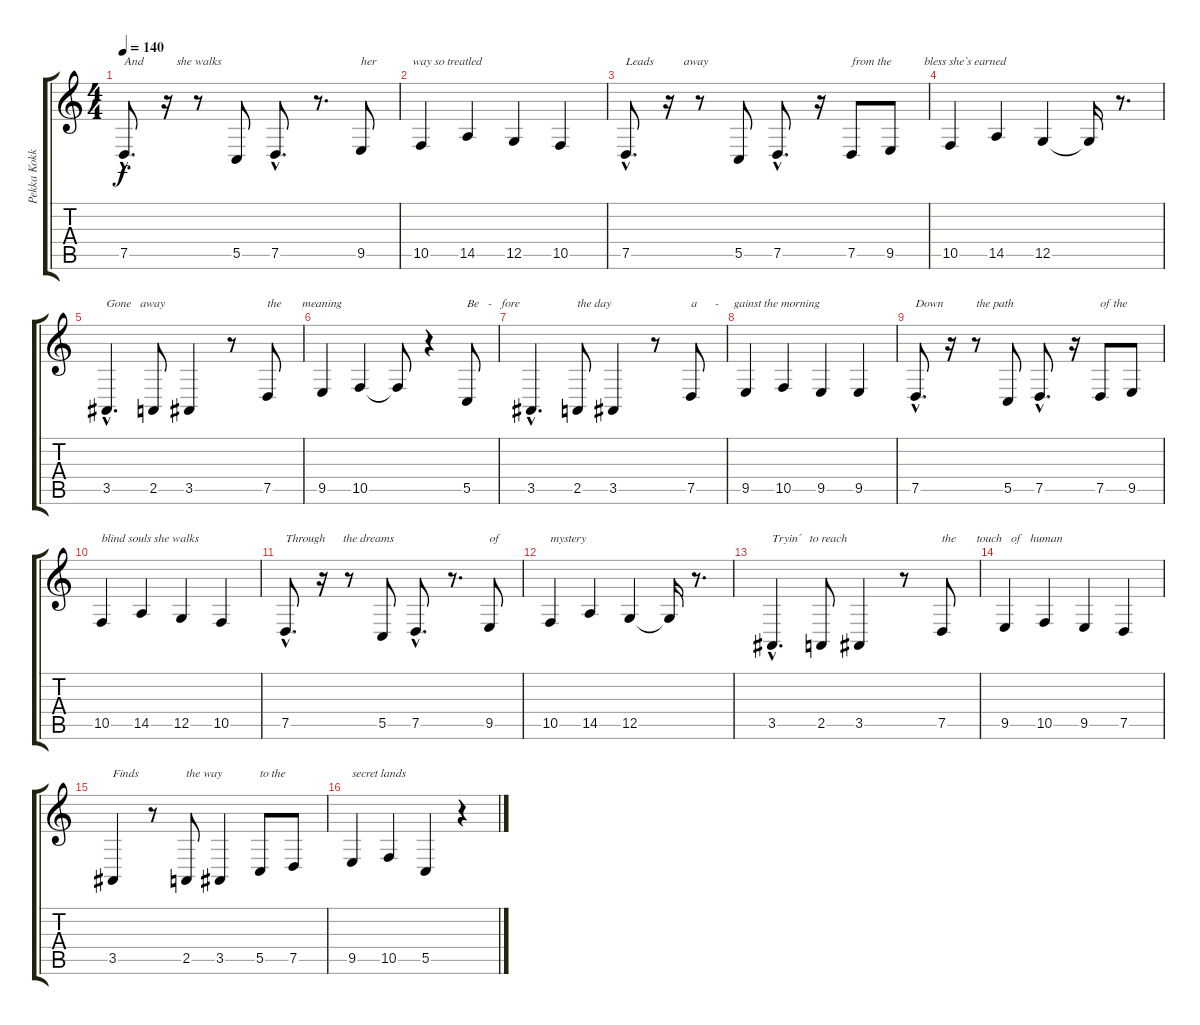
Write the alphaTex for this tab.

\track ("Pekka Kokko" "Pekka Kokk") {instrument lead2sawtooth}
\staff {score tabs}
\tuning (D4 A3 F3 C3 G2 D2) {hide}
\ts (4 4)
\tempo 140
\clef g2
\ks c
7.5{hac}.8{d txt "And           she walks" dy f} r.16 r.8 5.5.8 7.5{hac}.8{d} r.8{d} 9.5.8{txt "her            way so treatled"} |
10.5.4 14.5.4 12.5.4 10.5.4 |
7.5{hac}.8{d txt "Leads          away  "} r.16 r.8 5.5.8 7.5{hac}.8{d} r.16 7.5.8{txt "from the           bless she`s earned"} 9.5.8 |
10.5.4 14.5.4 12.5.4 12.5{t}.16 r.8{d} |
3.5{hac}.4{d txt "Gone   away"} 2.5.8 3.5.4 r.8 7.5.8{txt "the       meaning"} |
9.5.4 10.5.4 10.5{t}.8 r.4 5.5.8{txt "Be   -   fore"} |
3.5{hac}.4{d} 2.5.8{txt "the day"} 3.5.4 r.8 7.5.8{txt "a      -     gainst the morning"} |
9.5.4 10.5.4 9.5.4 9.5.4 |
7.5{hac}.8{d txt "Down           the path"} r.16 r.8 5.5.8 7.5{hac}.8{d} r.16 7.5.8{txt "of the"} 9.5.8 |
10.5.4{txt "blind souls she walks"} 14.5.4 12.5.4 10.5.4 |
7.5{hac}.8{d txt "Through      the dreams"} r.16 r.8 5.5.8 7.5{hac}.8{d} r.8{d} 9.5.8{txt "of                 mystery"} |
10.5.4 14.5.4 12.5.4 12.5{t}.16 r.8{d} |
3.5{hac}.4{d txt "Tryin´   to reach "} 2.5.8 3.5.4 r.8 7.5.8{txt "the       touch   of   human"} |
9.5.4 10.5.4 9.5.4 7.5.4 |
3.5.4{txt "Finds"} r.8 2.5.8{txt "the way"} 3.5.4 5.5.8{txt "to the"} 7.5.8 |
9.5.4{txt "secret lands"} 10.5.4 5.5.4 r.4
